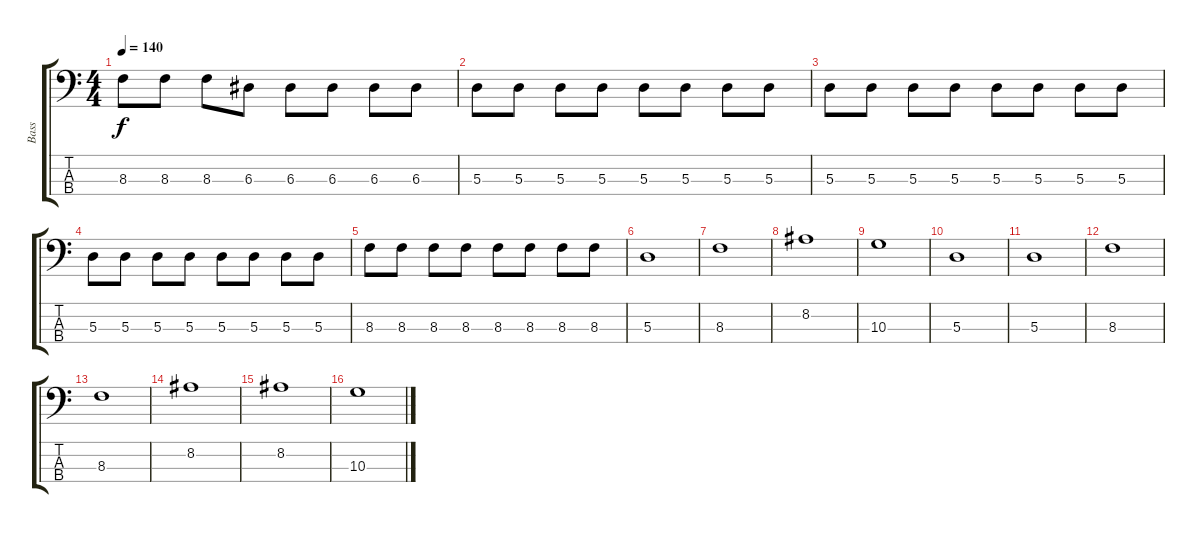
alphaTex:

\track ("Bass" "Bass") {instrument electricbassfinger}
\staff {score tabs}
\tuning (G2 D2 A1 E1) {hide}
\ts (4 4)
\tempo 140
\clef f4
\ks c
8.3.8{dy f} 8.3.8 8.3.8 6.3.8 6.3.8 6.3.8 6.3.8 6.3.8 |
5.3.8 5.3.8 5.3.8 5.3.8 5.3.8 5.3.8 5.3.8 5.3.8 |
5.3.8 5.3.8 5.3.8 5.3.8 5.3.8 5.3.8 5.3.8 5.3.8 |
5.3.8 5.3.8 5.3.8 5.3.8 5.3.8 5.3.8 5.3.8 5.3.8 |
8.3.8 8.3.8 8.3.8 8.3.8 8.3.8 8.3.8 8.3.8 8.3.8 |
5.3.1 |
8.3.1 |
8.2.1 |
10.3.1 |
5.3.1 |
5.3.1 |
8.3.1 |
8.3.1 |
8.2.1 |
8.2.1 |
10.3.1
